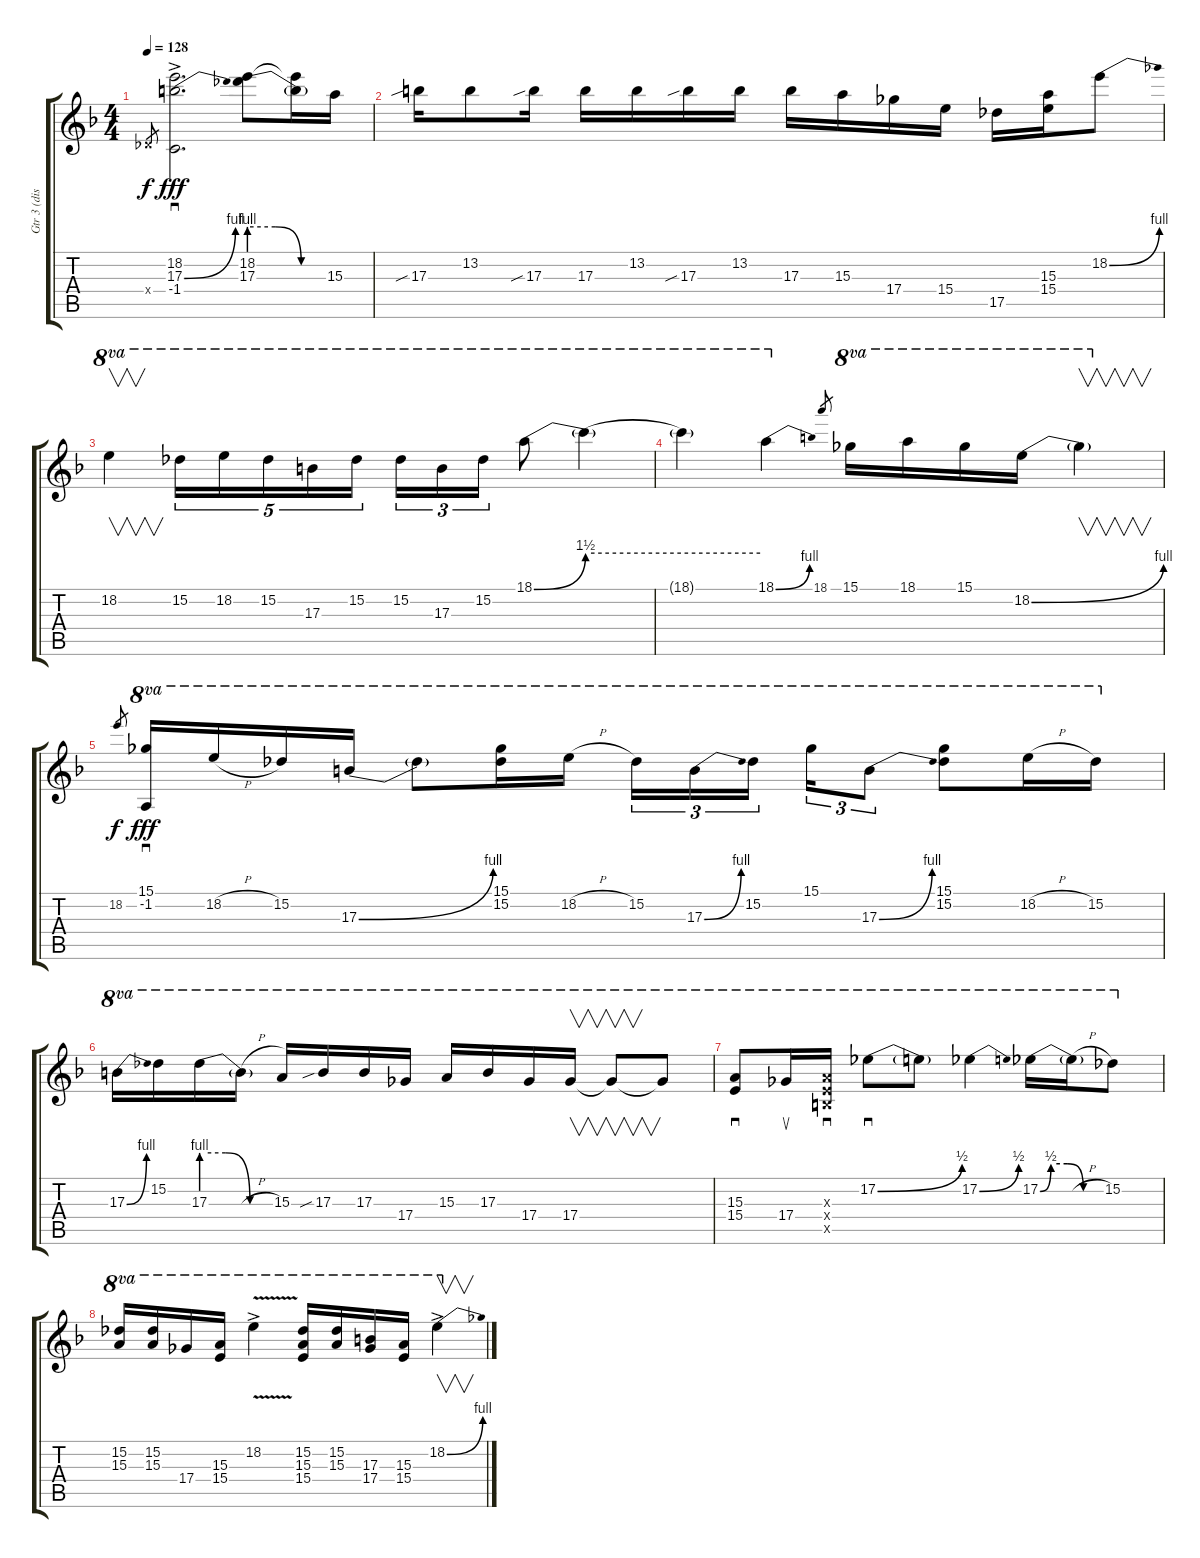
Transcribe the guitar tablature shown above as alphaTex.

\track ("Gtr 3 (dist.)" "Gtr 3 (dis") {instrument overdrivenguitar}
\staff {score tabs}
\tuning (Eb4 Bb3 Gb3 Db3 Ab2 Eb2) {hide}
\ts (4 4)
\tempo 128
\clef g2
\ks f
0.4{x}.8{gr dy f} (18.2{ac} 17.3{be (bend 0 0 60 4) ac} -1.4).2{d sd dy fff} (18.2 17.3{be (custom 0 4 20 4 40 0 60 0)}).8 (18.2{t} 17.3{t}).16 15.3.16 |
17.3{sib}.16 13.2.8 17.3{sib}.16 17.3.16 13.2.16 17.3{sib}.16 13.2.16 17.3.16 15.3.16 17.4.16 15.4.16 17.5.16 (15.3 15.4).16 18.2{be (bend 0 0 60 4)}.8 |
18.2.4{v ot 8va} 15.2.16{tu (5 4) ot 8va} 18.2.16{tu (5 4) ot 8va} 15.2.16{tu (5 4) ot 8va} 17.3.16{tu (5 4) ot 8va} 15.2.16{tu (5 4) ot 8va} 15.2.16{tu (3 2) ot 8va} 17.3.16{tu (3 2) ot 8va} 15.2.16{tu (3 2) ot 8va} 18.1{be (bend 0 0 60 6)}.8{ot 8va} 18.1{be (hold 0 6 60 6) t}.4{ot 8va} |
18.1{t}.4{ot 8va} 18.1{be (bend 0 0 60 4)}.4{ot 8va} 18.1.8{gr} 15.1.16{ot 8va} 18.1.16{ot 8va} 15.1.16{ot 8va} 18.2{be (bend 0 0 60 4)}.16{ot 8va} 18.2{t}.4{v ot 8va} |
18.2.8{gr dy f} (15.1 -1.2).16{sd ot 8va dy fff} 18.2{h}.16{ot 8va} 15.2.16{ot 8va} 17.3{be (bend 0 0 60 4)}.16{ot 8va} 17.3{t}.8{ot 8va} (15.1 15.2).16{ot 8va} 18.2{h}.16{ot 8va} 15.2.16{tu (3 2) ot 8va} 17.3{be (bend 0 0 60 4)}.16{tu (3 2) ot 8va} 15.2.16{tu (3 2) ot 8va beam splitsecondary} 15.1.16{tu (3 2) ot 8va} 17.3{be (bend 0 0 60 4)}.8{tu (3 2) ot 8va} (15.1 15.2).8{ot 8va} 18.2{h}.16{ot 8va} 15.2.16{ot 8va} |
17.3{be (bend 0 0 60 4)}.16{ot 8va} 15.2.16{ot 8va} 17.3{be (custom 0 4 20 4 40 0 60 0)}.16{ot 8va} 17.3{h t}.16{ot 8va} 15.3.16{ot 8va} 17.3{sib}.16{ot 8va} 17.3.16{ot 8va} 17.4.16{ot 8va} 15.3.16{ot 8va} 17.3.16{ot 8va} 17.4.16{ot 8va} 17.4.16{v ot 8va} 17.4{t}.8{v ot 8va} 17.4{t}.8{ot 8va} |
(15.3 15.4).8{sd ot 8va} 17.4.16{su ot 8va} (15.3{x} 15.4{x} 15.5{x}).16{sd ot 8va} 17.2{be (bend 0 0 60 2)}.8{sd ot 8va} 17.2{t}.8{ot 8va} 17.2{be (bend 0 0 60 2)}.4{ot 8va} 17.2{be (custom 0 0 10 2 25 2 40 0 60 0)}.16{ot 8va} 17.2{h t}.16{ot 8va} 15.2.8{ot 8va} |
(15.2 15.3).16{ot 8va} (15.2 15.3).16{ot 8va} 17.4.16{ot 8va} (15.3 15.4).16{ot 8va} 18.2{v ac}.4{ot 8va} (15.2 15.3 15.4).16{ot 8va} (15.2 15.3).16{ot 8va} (17.3 17.4).16{ot 8va} (15.3 15.4).16{ot 8va} 18.2{be (bend 0 0 60 4) ac}.4{v ot 8va}
